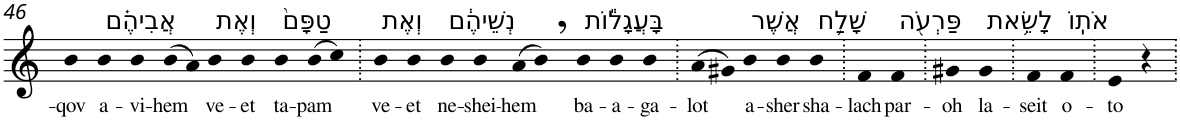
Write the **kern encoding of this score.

**kern	**text
*part1	*part1
*staff1	*staff1
*I"Piano	*
*I'Pno	*
!!LO:PB:g=z
*clefG2	*
*k[]	*
=46	=46
!	!LO:LY:b
4b	-qov
!LO:TX:a:t=אֲבִיהֶ֗ם	!
!	!LO:LY:b
4b	a-
!	!LO:LY:b
4b	-vi-
!	!LO:LY:b
(>8b	-hem
8a)	.
!LO:TX:a:t=וְאֶת	!
!	!LO:LY:b
4b	ve-
!	!LO:LY:b
4b	-et
!LO:TX:a:t=טַפָּם֙	!
!	!LO:LY:b
4b	ta-
!	!LO:LY:b
(>8b	-pam
8cc)	.
=47.	=47.
!LO:TX:a:t=וְאֶת	!
!	!LO:LY:b
4b	ve-
!	!LO:LY:b
4b	-et
!LO:TX:a:t=נְשֵׁיהֶ֔ם	!
!	!LO:LY:b
4b	ne-
!	!LO:LY:b
4b	-shei-
!	!LO:LY:b
(>8a	-hem
8b,)	.
!LO:TX:a:t=בָּעֲגָל֕וֹת	!
!	!LO:LY:b
4b	ba-
!	!LO:LY:b
4b	-a-
!	!LO:LY:b
4b	-ga-
=48.	=48.
!	!LO:LY:b
(>8a	-lot
8g#X)	.
!LO:TX:a:t=אֲשֶׁר	!
!	!LO:LY:b
4b	a-
!	!LO:LY:b
4b	-sher
!LO:TX:a:t=שָׁלַ֥ח	!
!	!LO:LY:b
4b	sha-
=49.	=49.
!	!LO:LY:b
4f	-lach
!LO:TX:a:t=פַּרְעֹ֖ה	!
!	!LO:LY:b
4f	par-
=50.	=50.
!	!LO:LY:b
4g#X	-oh
!LO:TX:a:t=לָשֵׂ֥את	!
!	!LO:LY:b
4g#	la-
=51.	=51.
!	!LO:LY:b
4f	-seit
!LO:TX:a:t=אֹתֽוֹ	!
!	!LO:LY:b
4f	o-
=52.	=52.
!	!LO:LY:b
4e	-to
4r	.
=.	=.
*-	*-
